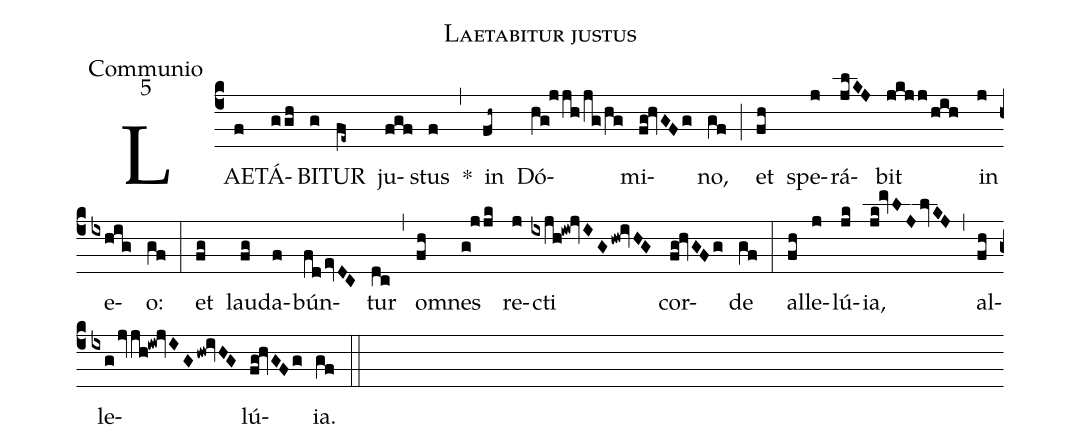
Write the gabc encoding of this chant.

name:Laetabitur justus;
office-part:Communio;
mode:5;
%%
(c4) LAE(f)TÁ(ggh)BI(g)TUR(fe~) ju(fgf)stus(f) *(,) in(fh~) Dó(hg!jjh/jg/hg)mi(fg!hvGFg)no,(gf) (;) et(fh) spe(j)rá(jlKJ)bit(jkjj/hih) in(j) e(ixhig)o:(gf) (:) et(fg) lau(fg)da(f)bún(fdevDC)tur(dc) (,) o(fh)mnes(g!jjk) re(j)cti(ixjh!iw!jvIGhw!ivHG) cor(fg!hvGFg)de(gf) (:) al(fh)le(j)lú(jk)ia,(jk!mvLJlvKJ) (,) al(fh)le(ixg/jvjh!iw!jvIGhw!ivHG)lú(fg!hvGFg)ia.(gf) (::)
